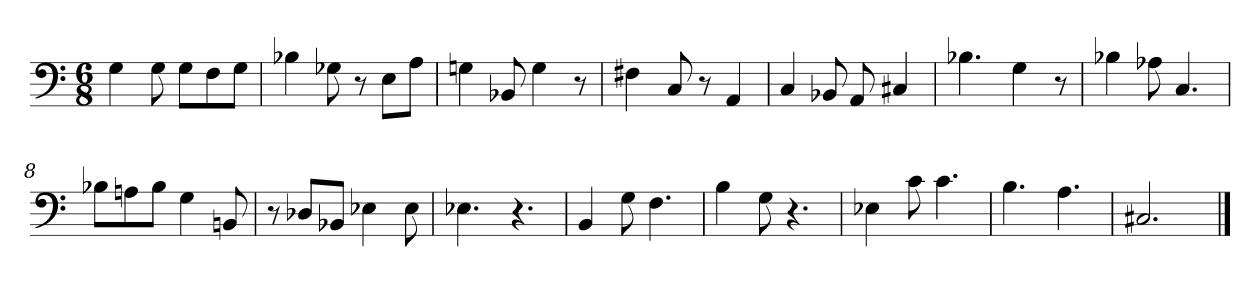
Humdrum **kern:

**kern
*part1
*staff1
*clefF4
*k[]
*M6/8
=1
4G\
8G\
8G\L
8F\
8G\J
=2
4B-X\
8G-X\
8r
8E\L
8A\J
=3
4Gn\
8BB-X/
4G\
8r
=4
4F#X\
8C/
8r
4AA/
=5
4C/
8BB-X/
8AA/
4C#X/
=6
4.B-X\
4G\
8r
=7
4B-X\
8A-X\
4.C/
=8
8B-X\L
8An\
8B-\J
4G\
8BBn/
=9
8r
8D-X/L
8BB-X/J
4E-X\
8E-\
=10
4.E-X\
4.r
=11
4BB/
8G\
4.F\
=12
4B\
8G\
4.r
=13
4E-X\
8c\
4.c\
=14
4.B\
4.A\
=15
2.C#X/
==
*-
